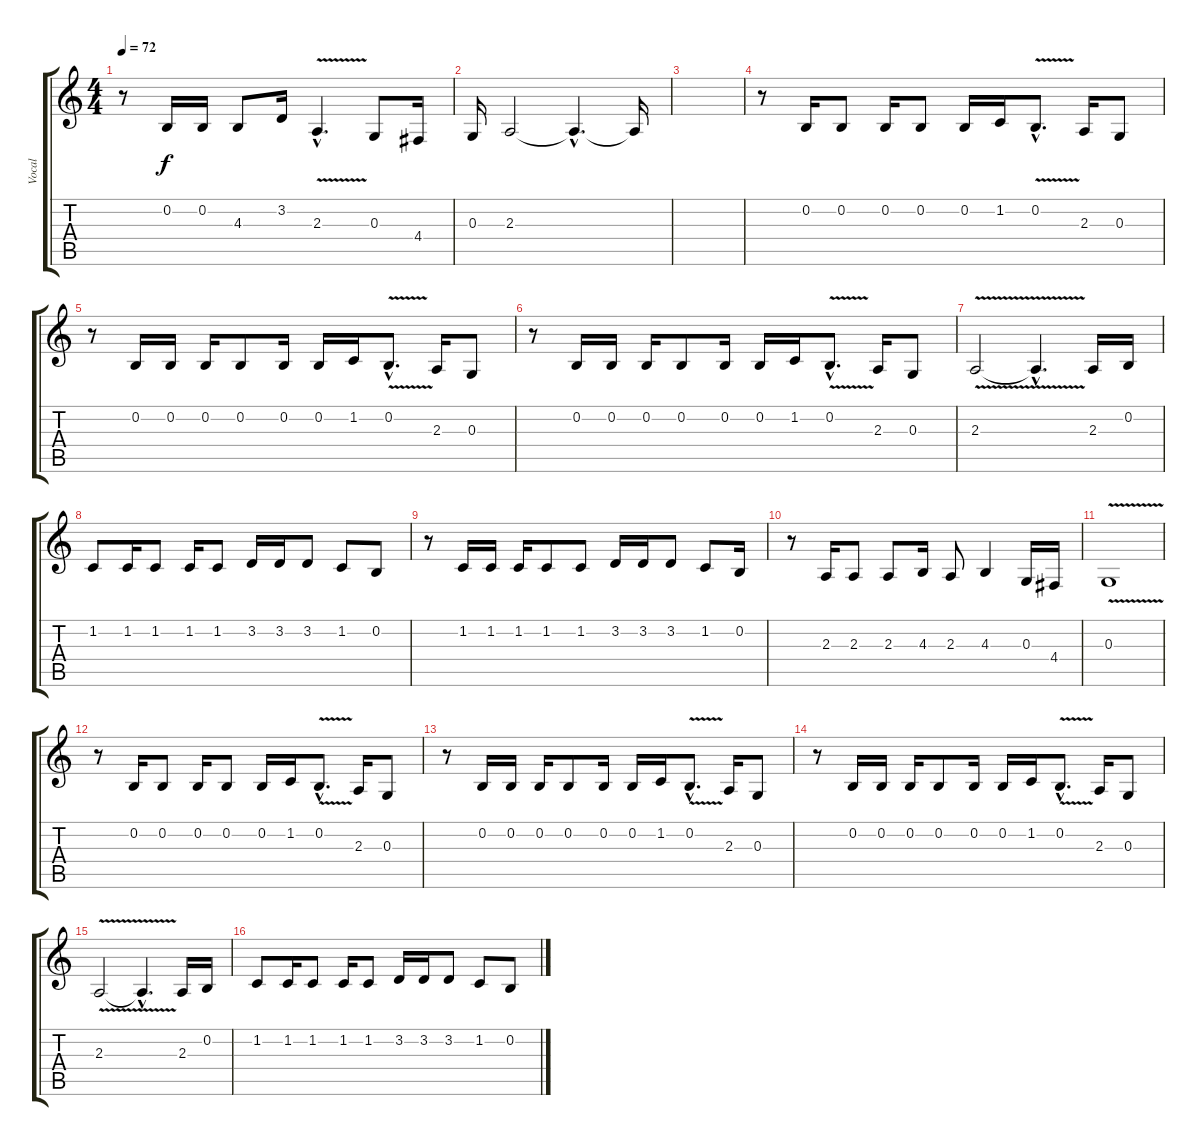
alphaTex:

\track ("Vocal" "Vocal") {instrument flute}
\staff {score tabs}
\tuning (E4 B3 G3 D3 A2 E2) {hide}
\ts (4 4)
\tempo 72
\clef g2
\ks c
r.8{dy f} 0.2.16 0.2.16 4.3.8 3.2.16 2.3{v hac}.4{d} 0.3.8 4.4.16 |
0.3.16 2.3.2 2.3{hac t}.4{d} 2.3{t}.16 |
|
r.8 0.2.16 0.2.8 0.2.16 0.2.8 0.2.16 1.2.16 0.2{v hac}.8{d} 2.3.16 0.3.8 |
r.8 0.2.16 0.2.16 0.2.16 0.2.8 0.2.16 0.2.16 1.2.16 0.2{v hac}.8{d} 2.3.16 0.3.8 |
r.8 0.2.16 0.2.16 0.2.16 0.2.8 0.2.16 0.2.16 1.2.16 0.2{v hac}.8{d} 2.3.16 0.3.8 |
2.3{v}.2 2.3{hac t}.4{d} 2.3.16 0.2.16 |
1.2.8 1.2.16 1.2.8 1.2.16 1.2.8 3.2.16 3.2.16 3.2.8 1.2.8 0.2.8 |
r.8 1.2.16 1.2.16 1.2.16 1.2.8 1.2.8 3.2.16 3.2.16 3.2.8 1.2.8 0.2.16 |
r.8 2.3.16 2.3.8 2.3.8 4.3.16 2.3.8 4.3.4 0.3.16 4.4.16 |
0.3{v}.1 |
r.8 0.2.16 0.2.8 0.2.16 0.2.8 0.2.16 1.2.16 0.2{v hac}.8{d} 2.3.16 0.3.8 |
r.8 0.2.16 0.2.16 0.2.16 0.2.8 0.2.16 0.2.16 1.2.16 0.2{v hac}.8{d} 2.3.16 0.3.8 |
r.8 0.2.16 0.2.16 0.2.16 0.2.8 0.2.16 0.2.16 1.2.16 0.2{v hac}.8{d} 2.3.16 0.3.8 |
2.3{v}.2 2.3{hac t}.4{d} 2.3.16 0.2.16 |
1.2.8 1.2.16 1.2.8 1.2.16 1.2.8 3.2.16 3.2.16 3.2.8 1.2.8 0.2.8
